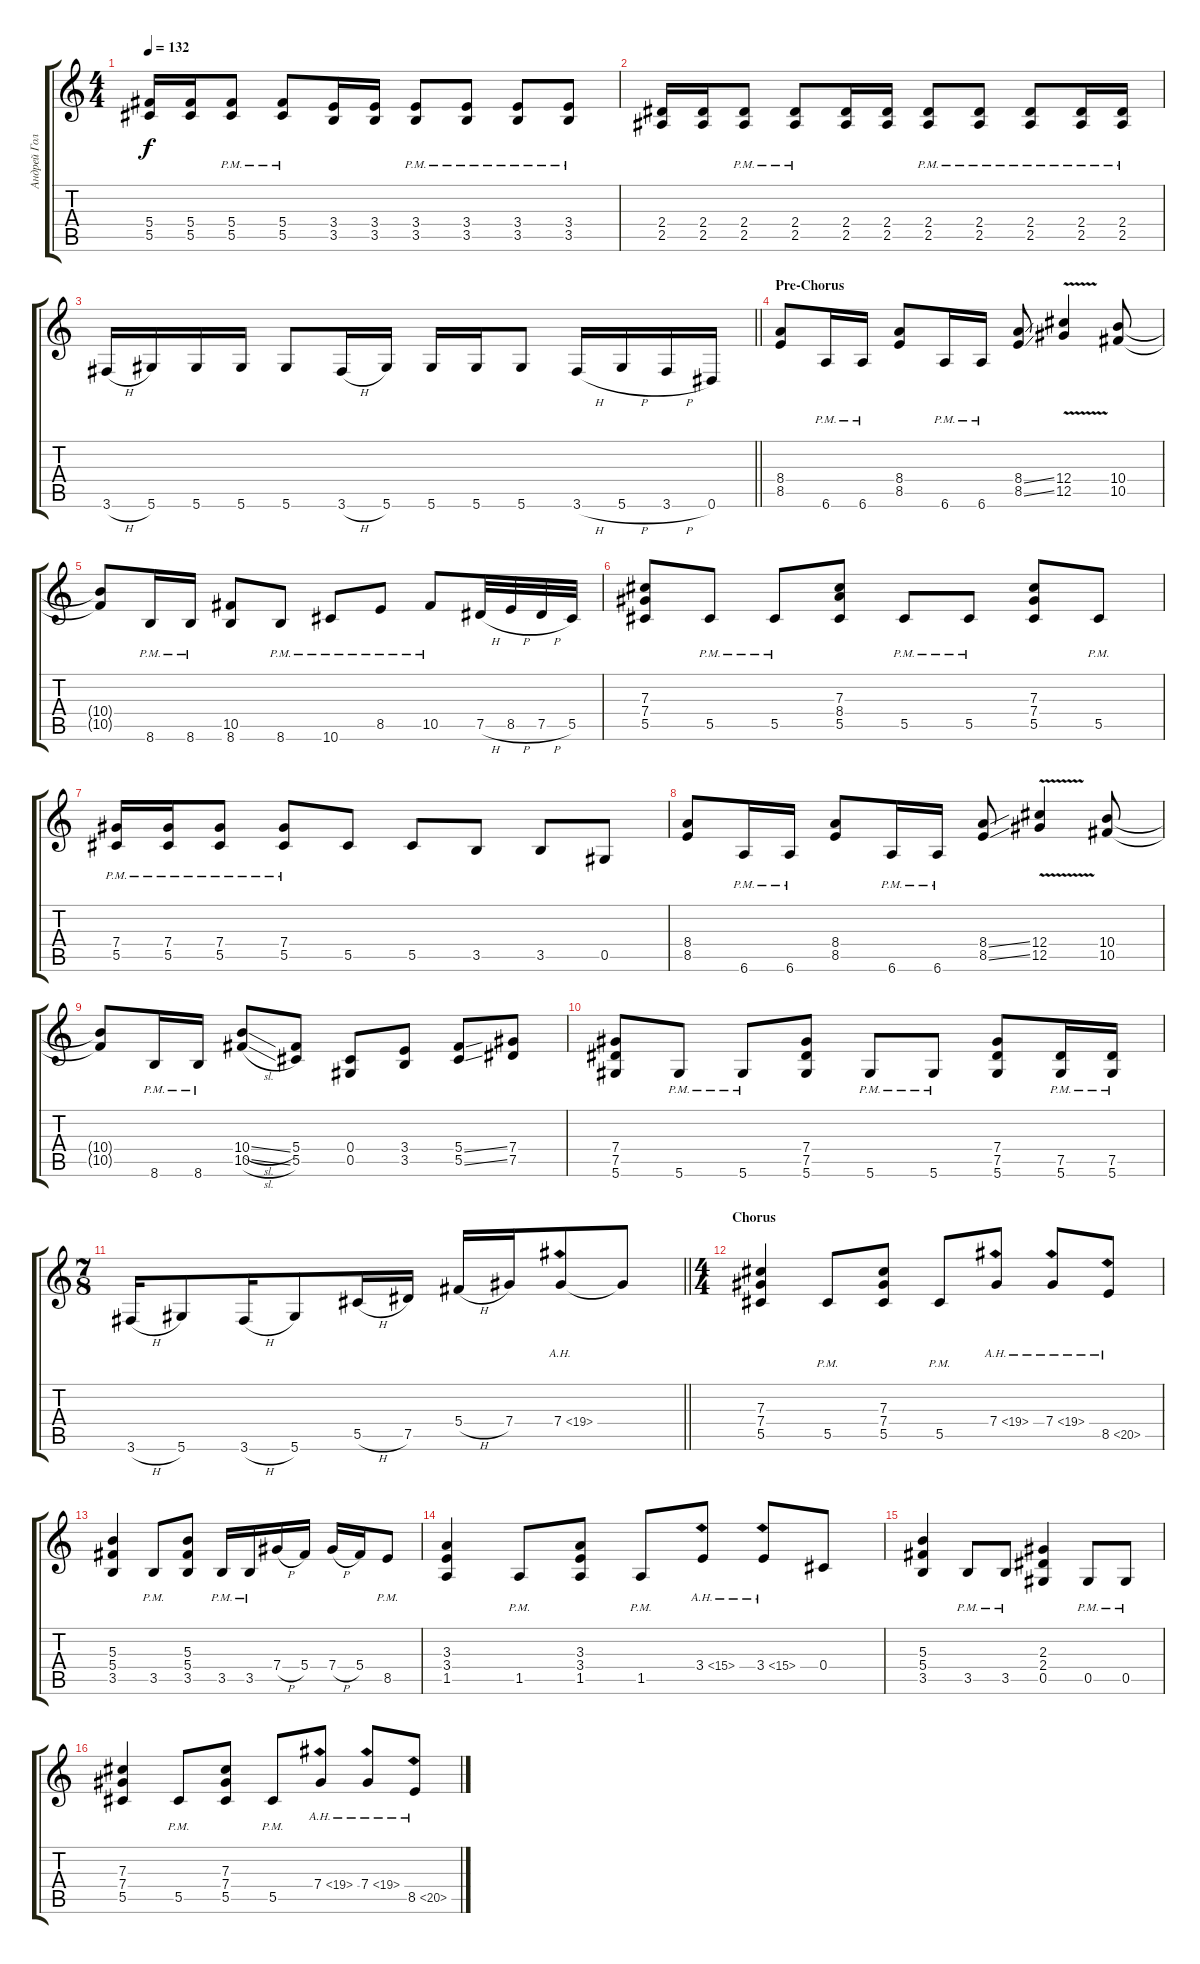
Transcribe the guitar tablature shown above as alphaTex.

\track ("Андрей Голованов" "Андрей Гол") {instrument distortionguitar}
\staff {score tabs}
\tuning (Eb4 Bb3 Gb3 Db3 Ab2 Eb2) {hide}
\ts (4 4)
\tempo 132
\clef g2
\ks c
(5.4 5.5).16{dy f} (5.4 5.5).16 (5.4{pm} 5.5{pm}).8 (5.4{pm} 5.5{pm}).8 (3.4 3.5).16 (3.4 3.5).16 (3.4{pm} 3.5{pm}).8 (3.4{pm} 3.5{pm}).8 (3.4{pm} 3.5{pm}).8 (3.4{pm} 3.5{pm}).8 |
(2.4 2.5).16 (2.4 2.5).16 (2.4{pm} 2.5{pm}).8 (2.4{pm} 2.5{pm}).8 (2.4 2.5).16 (2.4 2.5).16 (2.4{pm} 2.5{pm}).8 (2.4{pm} 2.5{pm}).8 (2.4{pm} 2.5{pm}).8 (2.4{pm} 2.5{pm}).16 (2.4{pm} 2.5{pm}).16 |
\barLineRight lightlight
3.6{h}.16 5.6.16 5.6.16 5.6.16 5.6.8 3.6{h}.16 5.6.16 5.6.16 5.6.16 5.6.8 3.6{h}.16 5.6{h}.16 3.6{h}.16 0.6.16 |
\section ("" "Pre-Chorus")
(8.4 8.5).8 6.6{pm}.16 6.6{pm}.16 (8.4 8.5).8 6.6{pm}.16 6.6{pm}.16 (8.4{ss} 8.5{ss}).8 (12.4{v} 12.5{v}).4 (10.4 10.5).8 |
(10.4{t} 10.5{t}).8 8.6{pm}.16 8.6{pm}.16 (10.5 8.6).8 8.6{pm}.8 10.6{pm}.8 8.5{pm}.8 10.5{pm}.8 7.5{h}.32 8.5{h}.32 7.5{h}.32 5.5.32 |
(7.3 7.4 5.5).8 5.5{pm}.8 5.5{pm}.8 (7.3 8.4 5.5).8 5.5{pm}.8 5.5{pm}.8 (7.3 7.4 5.5).8 5.5{pm}.8 |
(7.4{pm} 5.5{pm}).16 (7.4{pm} 5.5{pm}).16 (7.4{pm} 5.5{pm}).8 (7.4{pm} 5.5{pm}).8 5.5.8 5.5.8 3.5.8 3.5.8 0.5.8 |
(8.4 8.5).8 6.6{pm}.16 6.6{pm}.16 (8.4 8.5).8 6.6{pm}.16 6.6{pm}.16 (8.4{ss} 8.5{ss}).8 (12.4{v} 12.5{v}).4 (10.4 10.5).8 |
(10.4{t} 10.5{t}).8 8.6{pm}.16 8.6{pm}.16 (10.4{sl} 10.5{sl}).8 (5.4 5.5).8 (0.4 0.5).8 (3.4 3.5).8 (5.4{ss} 5.5{ss}).8 (7.4 7.5).8 |
(7.4 7.5 5.6).8 5.6{pm}.8 5.6{pm}.8 (7.4 7.5 5.6).8 5.6{pm}.8 5.6{pm}.8 (7.4 7.5 5.6).8 (7.5{pm} 5.6{pm}).16 (7.5{pm} 5.6{pm}).16 |
\ts (7 8)
\barLineRight lightlight
3.6{h}.16 5.6.8 3.6{h}.16 5.6.8 5.5{h}.16 7.5.16 5.4{h}.16 7.4.16 7.4{ah 12}.8 7.4{t}.8 |
\ts (4 4)
\section ("" "Chorus")
(7.3 7.4 5.5).4 5.5{pm}.8 (7.3 7.4 5.5).8 5.5{pm}.8 7.4{ah 12}.8 7.4{ah 12}.8 8.5{ah 12}.8 |
(5.3 5.4 3.5).4 3.5{pm}.8 (5.3 5.4 3.5).8 3.5{pm}.16 3.5{pm}.16 7.4{h}.16 5.4.16 7.4{h}.16 5.4.16 8.5{pm}.8 |
(3.3 3.4 1.5).4 1.5{pm}.8 (3.3 3.4 1.5).8 1.5{pm}.8 3.4{ah 12}.8 3.4{ah 12}.8 0.4.8 |
(5.3 5.4 3.5).4 3.5{pm}.8 3.5{pm}.8 (2.3 2.4 0.5).4 0.5{pm}.8 0.5{pm}.8 |
(7.3 7.4 5.5).4 5.5{pm}.8 (7.3 7.4 5.5).8 5.5{pm}.8 7.4{ah 12}.8 7.4{ah 12}.8 8.5{ah 12}.8
